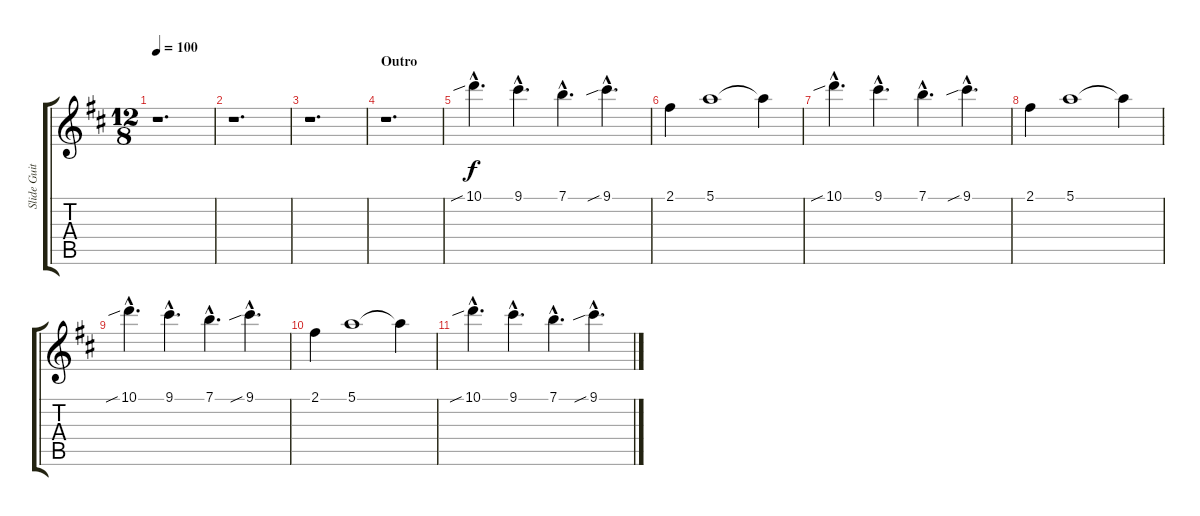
\track ("Slide Guitar" "Slide Guit") {instrument electricguitarclean}
\staff {score tabs}
\tuning (E4 B3 G3 D3 A2 E2) {hide}
\ts (12 8)
\tempo 100
\clef g2
\ks d
r.1{d dy f} |
r.1{d} |
r.1{d} |
\section ("" "Outro")
r.1{d} |
10.1{sib hac}.4{d} 9.1{hac}.4{d} 7.1{hac}.4{d} 9.1{sib hac}.4{d} |
2.1.4 5.1.1 5.1{t}.4 |
10.1{sib hac}.4{d} 9.1{hac}.4{d} 7.1{hac}.4{d} 9.1{sib hac}.4{d} |
2.1.4 5.1.1 5.1{t}.4 |
10.1{sib hac}.4{d} 9.1{hac}.4{d} 7.1{hac}.4{d} 9.1{sib hac}.4{d} |
2.1.4 5.1.1 5.1{t}.4 |
10.1{sib hac}.4{d} 9.1{hac}.4{d} 7.1{hac}.4{d} 9.1{sib hac}.4{d}
